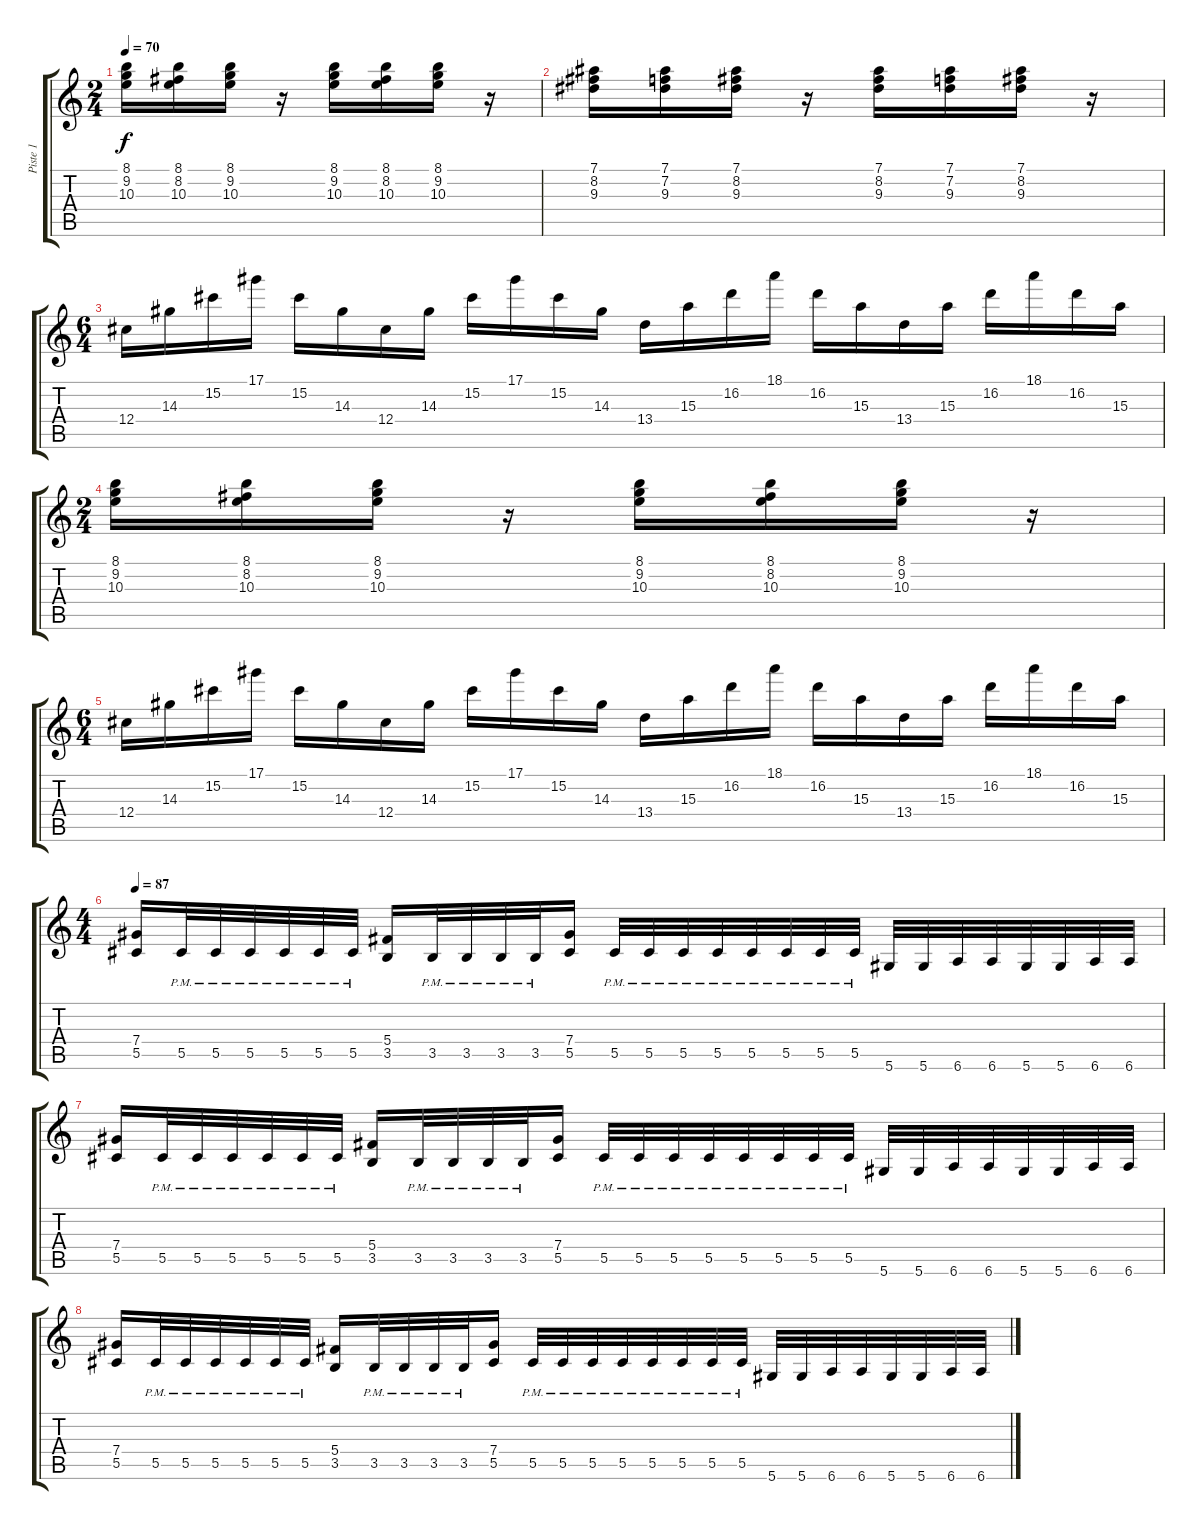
\track ("Piste 1" "Piste 1") {instrument distortionguitar}
\staff {score tabs}
\tuning (Eb4 Bb3 Gb3 Db3 Ab2 Eb2) {hide}
\ts (2 4)
\tempo 70
\clef g2
\ks c
(8.1 9.2 10.3).16{dy f} (8.1 8.2 10.3).16 (8.1 9.2 10.3).16 r.16 (8.1 9.2 10.3).16 (8.1 8.2 10.3).16 (8.1 9.2 10.3).16 r.16 |
(7.1 8.2 9.3).16 (7.1 7.2 9.3).16 (7.1 8.2 9.3).16 r.16 (7.1 8.2 9.3).16 (7.1 7.2 9.3).16 (7.1 8.2 9.3).16 r.16 |
\ts (6 4)
12.4.16{balance 13} 14.3.16 15.2.16 17.1.16 15.2.16 14.3.16 12.4.16 14.3.16 15.2.16 17.1.16 15.2.16 14.3.16 13.4.16 15.3.16 16.2.16 18.1.16 16.2.16 15.3.16 13.4.16 15.3.16 16.2.16 18.1.16 16.2.16 15.3.16 |
\ts (2 4)
(8.1 9.2 10.3).16{balance 8} (8.1 8.2 10.3).16 (8.1 9.2 10.3).16 r.16 (8.1 9.2 10.3).16 (8.1 8.2 10.3).16 (8.1 9.2 10.3).16 r.16 |
\ts (6 4)
12.4.16{balance 13} 14.3.16 15.2.16 17.1.16 15.2.16 14.3.16 12.4.16 14.3.16 15.2.16 17.1.16 15.2.16 14.3.16 13.4.16 15.3.16 16.2.16 18.1.16 16.2.16 15.3.16 13.4.16 15.3.16 16.2.16 18.1.16 16.2.16 15.3.16 |
\ts (4 4)
\tempo 87
(7.4 5.5).16 5.5{pm}.32 5.5{pm}.32 5.5{pm}.32 5.5{pm}.32 5.5{pm}.32 5.5{pm}.32 (5.4 3.5).16 3.5{pm}.32 3.5{pm}.32 3.5{pm}.32 3.5{pm}.32 (7.4 5.5).16 5.5{pm}.32 5.5{pm}.32 5.5{pm}.32 5.5{pm}.32 5.5{pm}.32 5.5{pm}.32 5.5{pm}.32 5.5{pm}.32 5.6.32 5.6.32 6.6.32 6.6.32 5.6.32 5.6.32 6.6.32 6.6.32 |
(7.4 5.5).16 5.5{pm}.32 5.5{pm}.32 5.5{pm}.32 5.5{pm}.32 5.5{pm}.32 5.5{pm}.32 (5.4 3.5).16 3.5{pm}.32 3.5{pm}.32 3.5{pm}.32 3.5{pm}.32 (7.4 5.5).16 5.5{pm}.32 5.5{pm}.32 5.5{pm}.32 5.5{pm}.32 5.5{pm}.32 5.5{pm}.32 5.5{pm}.32 5.5{pm}.32 5.6.32 5.6.32 6.6.32 6.6.32 5.6.32 5.6.32 6.6.32 6.6.32 |
(7.4 5.5).16 5.5{pm}.32 5.5{pm}.32 5.5{pm}.32 5.5{pm}.32 5.5{pm}.32 5.5{pm}.32 (5.4 3.5).16 3.5{pm}.32 3.5{pm}.32 3.5{pm}.32 3.5{pm}.32 (7.4 5.5).16 5.5{pm}.32 5.5{pm}.32 5.5{pm}.32 5.5{pm}.32 5.5{pm}.32 5.5{pm}.32 5.5{pm}.32 5.5{pm}.32 5.6.32 5.6.32 6.6.32 6.6.32 5.6.32 5.6.32 6.6.32 6.6.32
